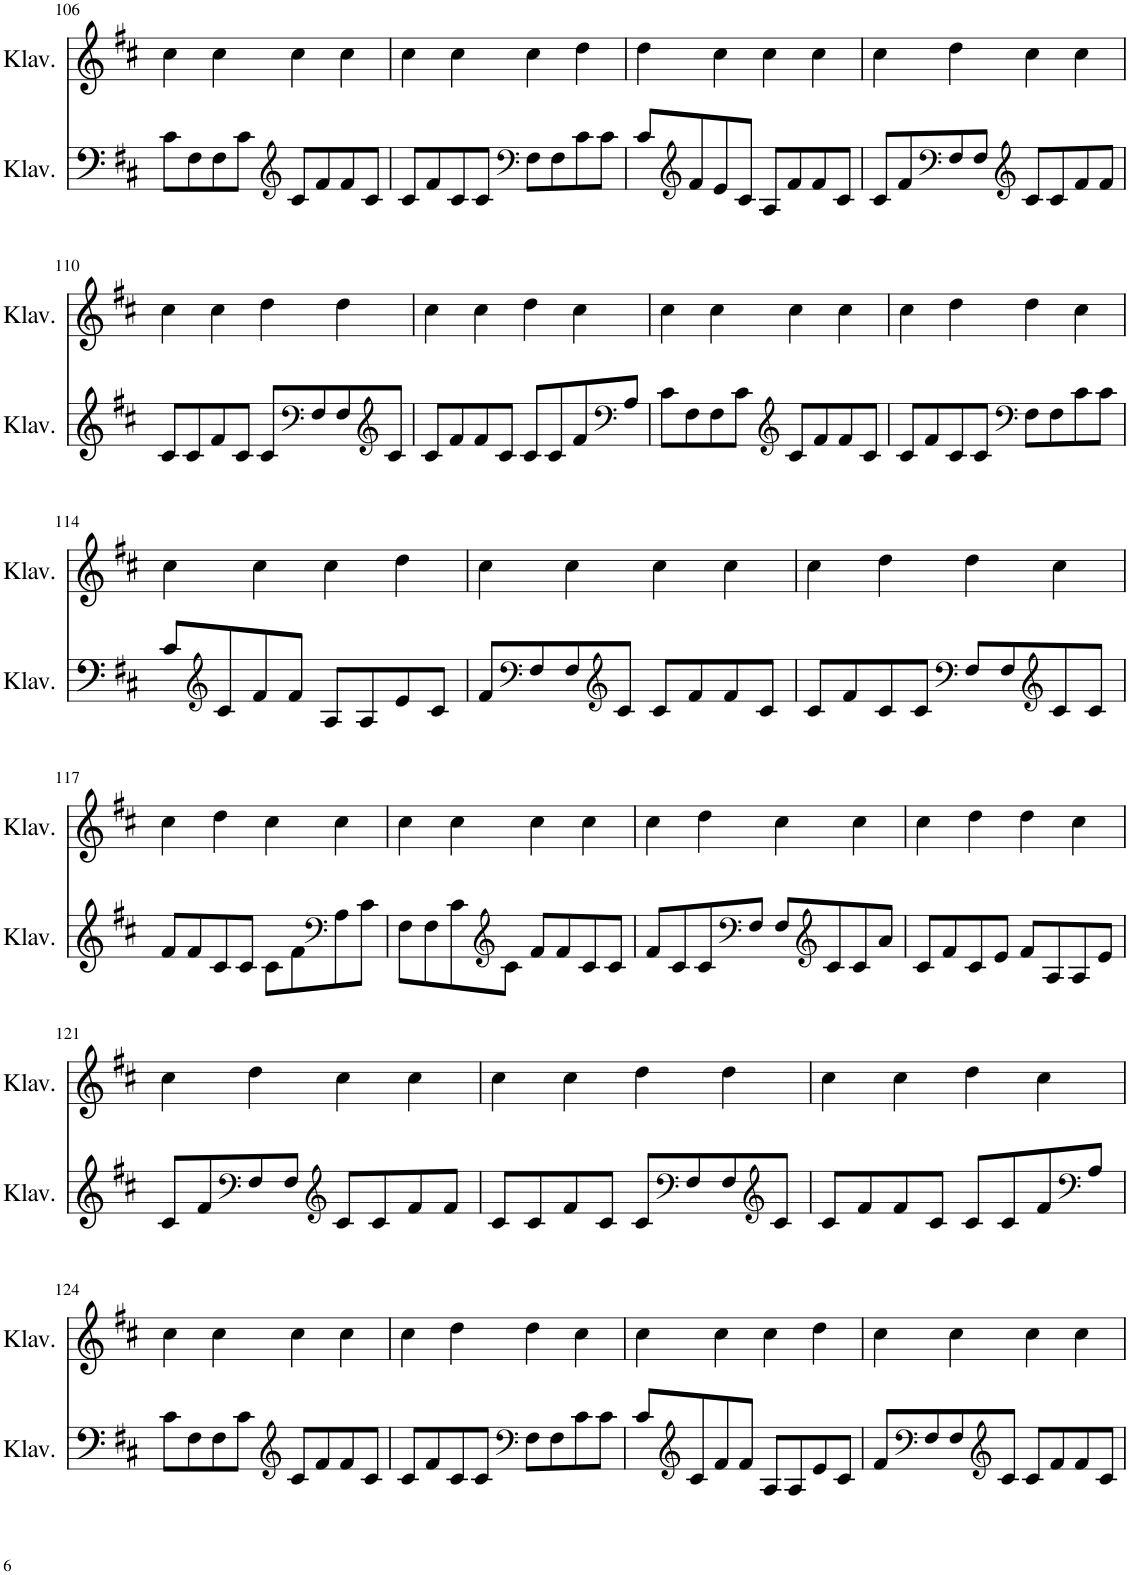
**kern	**kern
*part2	*part1
*staff2	*staff1
*I"Klavier	*I"Klavier
*I'Klav.	*I'Klav.
!!LO:PB:g=z
*clefF4	*clefG2
*k[f#c#]	*k[f#c#]
*M4/4	*M4/4
=106	=106
8c#\L	4cc#\
8F#\	.
8F#\	4cc#\
8c#\J	.
*clefG2	*
8c#/L	4cc#\
8f#/	.
8f#/	4cc#\
8c#/J	.
=107	=107
8c#/L	4cc#\
8f#/	.
8c#/	4cc#\
8c#/J	.
*clefF4	*
8F#\L	4cc#\
8F#\	.
8c#\	4dd\
8c#\J	.
=108	=108
8c#/L	4dd\
*clefG2	*
8f#/	.
8e/	4cc#\
8c#/J	.
8A/L	4cc#\
8f#/	.
8f#/	4cc#\
8c#/J	.
=109	=109
8c#/L	4cc#\
8f#/	.
*clefF4	*
8F#/	4dd\
8F#/J	.
*clefG2	*
8c#/L	4cc#\
8c#/	.
8f#/	4cc#\
8f#/J	.
!!LO:LB:g=z
=110	=110
8c#/L	4cc#\
8c#/	.
8f#/	4cc#\
8c#/J	.
8c#/L	4dd\
*clefF4	*
8F#/	.
8F#/	4dd\
*clefG2	*
8c#/J	.
=111	=111
8c#/L	4cc#\
8f#/	.
8f#/	4cc#\
8c#/J	.
8c#/L	4dd\
8c#/	.
8f#/	4cc#\
*clefF4	*
8A/J	.
=112	=112
8c#\L	4cc#\
8F#\	.
8F#\	4cc#\
8c#\J	.
*clefG2	*
8c#/L	4cc#\
8f#/	.
8f#/	4cc#\
8c#/J	.
=113	=113
8c#/L	4cc#\
8f#/	.
8c#/	4dd\
8c#/J	.
*clefF4	*
8F#\L	4dd\
8F#\	.
8c#\	4cc#\
8c#\J	.
!!LO:LB:g=z
=114	=114
8c#/L	4cc#\
*clefG2	*
8c#/	.
8f#/	4cc#\
8f#/J	.
8A/L	4cc#\
8A/	.
8e/	4dd\
8c#/J	.
=115	=115
8f#/L	4cc#\
*clefF4	*
8F#/	.
8F#/	4cc#\
*clefG2	*
8c#/J	.
8c#/L	4cc#\
8f#/	.
8f#/	4cc#\
8c#/J	.
=116	=116
8c#/L	4cc#\
8f#/	.
8c#/	4dd\
8c#/J	.
*clefF4	*
8F#/L	4dd\
8F#/	.
*clefG2	*
8c#/	4cc#\
8c#/J	.
!!LO:LB:g=z
=117	=117
8f#/L	4cc#\
8f#/	.
8c#/	4dd\
8c#/J	.
8c#\L	4cc#\
8f#\	.
*clefF4	*
8A\	4cc#\
8c#\J	.
=118	=118
8F#\L	4cc#\
8F#\	.
8c#\	4cc#\
*clefG2	*
8c#\J	.
8f#/L	4cc#\
8f#/	.
8c#/	4cc#\
8c#/J	.
=119	=119
8f#/L	4cc#\
8c#/	.
8c#/	4dd\
*clefF4	*
8F#/J	.
8F#/L	4cc#\
*clefG2	*
8c#/	.
8c#/	4cc#\
8a/J	.
=120	=120
8c#/L	4cc#\
8f#/	.
8c#/	4dd\
8e/J	.
8f#/L	4dd\
8A/	.
8A/	4cc#\
8e/J	.
!!LO:LB:g=z
=121	=121
8c#/L	4cc#\
8f#/	.
*clefF4	*
8F#/	4dd\
8F#/J	.
*clefG2	*
8c#/L	4cc#\
8c#/	.
8f#/	4cc#\
8f#/J	.
=122	=122
8c#/L	4cc#\
8c#/	.
8f#/	4cc#\
8c#/J	.
8c#/L	4dd\
*clefF4	*
8F#/	.
8F#/	4dd\
*clefG2	*
8c#/J	.
=123	=123
8c#/L	4cc#\
8f#/	.
8f#/	4cc#\
8c#/J	.
8c#/L	4dd\
8c#/	.
8f#/	4cc#\
*clefF4	*
8A/J	.
!!LO:LB:g=z
=124	=124
8c#\L	4cc#\
8F#\	.
8F#\	4cc#\
8c#\J	.
*clefG2	*
8c#/L	4cc#\
8f#/	.
8f#/	4cc#\
8c#/J	.
=125	=125
8c#/L	4cc#\
8f#/	.
8c#/	4dd\
8c#/J	.
*clefF4	*
8F#\L	4dd\
8F#\	.
8c#\	4cc#\
8c#\J	.
=126	=126
8c#/L	4cc#\
*clefG2	*
8c#/	.
8f#/	4cc#\
8f#/J	.
8A/L	4cc#\
8A/	.
8e/	4dd\
8c#/J	.
=127	=127
8f#/L	4cc#\
*clefF4	*
8F#/	.
8F#/	4cc#\
*clefG2	*
8c#/J	.
8c#/L	4cc#\
8f#/	.
8f#/	4cc#\
8c#/J	.
=	=
*-	*-
